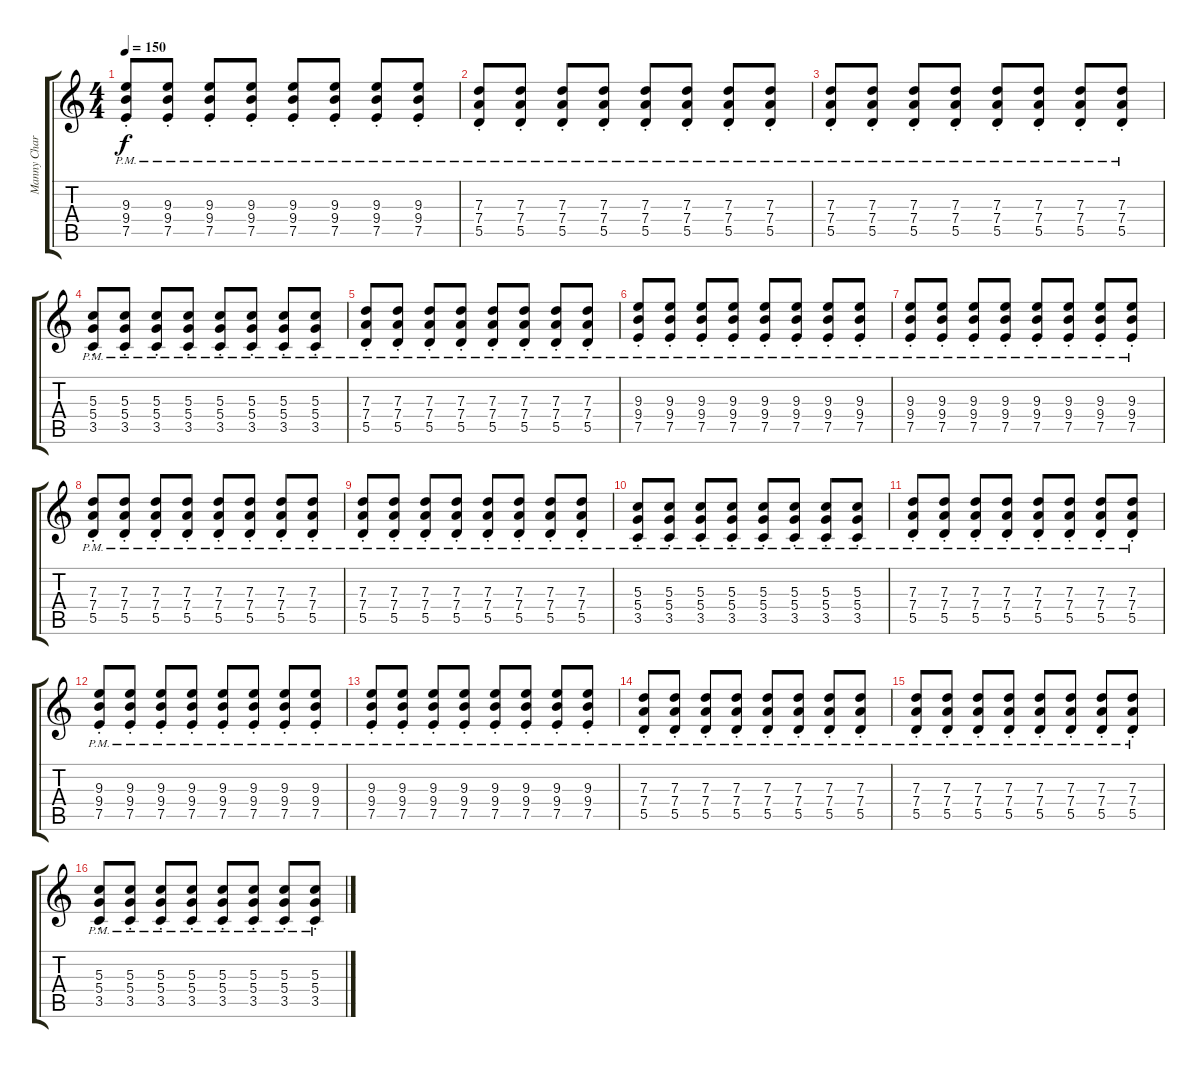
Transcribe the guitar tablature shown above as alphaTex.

\track ("Manny Charlton (rhythm guitar)" "Manny Char") {instrument overdrivenguitar}
\staff {score tabs}
\tuning (E4 B3 G3 D3 A2 E2) {hide}
\ts (4 4)
\tempo 150
\clef g2
\ks c
(9.3{pm st} 9.4{pm st} 7.5{pm st}).8{dy f} (9.3{pm st} 9.4{pm st} 7.5{pm st}).8 (9.3{pm st} 9.4{pm st} 7.5{pm st}).8 (9.3{pm st} 9.4{pm st} 7.5{pm st}).8 (9.3{pm st} 9.4{pm st} 7.5{pm st}).8 (9.3{pm st} 9.4{pm st} 7.5{pm st}).8 (9.3{pm st} 9.4{pm st} 7.5{pm st}).8 (9.3{pm st} 9.4{pm st} 7.5{pm st}).8 |
(7.3{pm st} 7.4{pm st} 5.5{pm st}).8 (7.3{pm st} 7.4{pm st} 5.5{pm st}).8 (7.3{pm st} 7.4{pm st} 5.5{pm st}).8 (7.3{pm st} 7.4{pm st} 5.5{pm st}).8 (7.3{pm st} 7.4{pm st} 5.5{pm st}).8 (7.3{pm st} 7.4{pm st} 5.5{pm st}).8 (7.3{pm st} 7.4{pm st} 5.5{pm st}).8 (7.3{pm st} 7.4{pm st} 5.5{pm st}).8 |
(7.3{pm st} 7.4{pm st} 5.5{pm st}).8 (7.3{pm st} 7.4{pm st} 5.5{pm st}).8 (7.3{pm st} 7.4{pm st} 5.5{pm st}).8 (7.3{pm st} 7.4{pm st} 5.5{pm st}).8 (7.3{pm st} 7.4{pm st} 5.5{pm st}).8 (7.3{pm st} 7.4{pm st} 5.5{pm st}).8 (7.3{pm st} 7.4{pm st} 5.5{pm st}).8 (7.3{pm st} 7.4{pm st} 5.5{pm st}).8 |
(5.3{pm st} 5.4{pm st} 3.5{pm st}).8 (5.3{pm st} 5.4{pm st} 3.5{pm st}).8 (5.3{pm st} 5.4{pm st} 3.5{pm st}).8 (5.3{pm st} 5.4{pm st} 3.5{pm st}).8 (5.3{pm st} 5.4{pm st} 3.5{pm st}).8 (5.3{pm st} 5.4{pm st} 3.5{pm st}).8 (5.3{pm st} 5.4{pm st} 3.5{pm st}).8 (5.3{pm st} 5.4{pm st} 3.5{pm st}).8 |
(7.3{pm st} 7.4{pm st} 5.5{pm st}).8 (7.3{pm st} 7.4{pm st} 5.5{pm st}).8 (7.3{pm st} 7.4{pm st} 5.5{pm st}).8 (7.3{pm st} 7.4{pm st} 5.5{pm st}).8 (7.3{pm st} 7.4{pm st} 5.5{pm st}).8 (7.3{pm st} 7.4{pm st} 5.5{pm st}).8 (7.3{pm st} 7.4{pm st} 5.5{pm st}).8 (7.3{pm st} 7.4{pm st} 5.5{pm st}).8 |
(9.3{pm st} 9.4{pm st} 7.5{pm st}).8 (9.3{pm st} 9.4{pm st} 7.5{pm st}).8 (9.3{pm st} 9.4{pm st} 7.5{pm st}).8 (9.3{pm st} 9.4{pm st} 7.5{pm st}).8 (9.3{pm st} 9.4{pm st} 7.5{pm st}).8 (9.3{pm st} 9.4{pm st} 7.5{pm st}).8 (9.3{pm st} 9.4{pm st} 7.5{pm st}).8 (9.3{pm st} 9.4{pm st} 7.5{pm st}).8 |
(9.3{pm st} 9.4{pm st} 7.5{pm st}).8 (9.3{pm st} 9.4{pm st} 7.5{pm st}).8 (9.3{pm st} 9.4{pm st} 7.5{pm st}).8 (9.3{pm st} 9.4{pm st} 7.5{pm st}).8 (9.3{pm st} 9.4{pm st} 7.5{pm st}).8 (9.3{pm st} 9.4{pm st} 7.5{pm st}).8 (9.3{pm st} 9.4{pm st} 7.5{pm st}).8 (9.3{pm st} 9.4{pm st} 7.5{pm st}).8 |
(7.3{pm st} 7.4{pm st} 5.5{pm st}).8 (7.3{pm st} 7.4{pm st} 5.5{pm st}).8 (7.3{pm st} 7.4{pm st} 5.5{pm st}).8 (7.3{pm st} 7.4{pm st} 5.5{pm st}).8 (7.3{pm st} 7.4{pm st} 5.5{pm st}).8 (7.3{pm st} 7.4{pm st} 5.5{pm st}).8 (7.3{pm st} 7.4{pm st} 5.5{pm st}).8 (7.3{pm st} 7.4{pm st} 5.5{pm st}).8 |
(7.3{pm st} 7.4{pm st} 5.5{pm st}).8 (7.3{pm st} 7.4{pm st} 5.5{pm st}).8 (7.3{pm st} 7.4{pm st} 5.5{pm st}).8 (7.3{pm st} 7.4{pm st} 5.5{pm st}).8 (7.3{pm st} 7.4{pm st} 5.5{pm st}).8 (7.3{pm st} 7.4{pm st} 5.5{pm st}).8 (7.3{pm st} 7.4{pm st} 5.5{pm st}).8 (7.3{pm st} 7.4{pm st} 5.5{pm st}).8 |
(5.3{pm st} 5.4{pm st} 3.5{pm st}).8 (5.3{pm st} 5.4{pm st} 3.5{pm st}).8 (5.3{pm st} 5.4{pm st} 3.5{pm st}).8 (5.3{pm st} 5.4{pm st} 3.5{pm st}).8 (5.3{pm st} 5.4{pm st} 3.5{pm st}).8 (5.3{pm st} 5.4{pm st} 3.5{pm st}).8 (5.3{pm st} 5.4{pm st} 3.5{pm st}).8 (5.3{pm st} 5.4{pm st} 3.5{pm st}).8 |
(7.3{pm st} 7.4{pm st} 5.5{pm st}).8 (7.3{pm st} 7.4{pm st} 5.5{pm st}).8 (7.3{pm st} 7.4{pm st} 5.5{pm st}).8 (7.3{pm st} 7.4{pm st} 5.5{pm st}).8 (7.3{pm st} 7.4{pm st} 5.5{pm st}).8 (7.3{pm st} 7.4{pm st} 5.5{pm st}).8 (7.3{pm st} 7.4{pm st} 5.5{pm st}).8 (7.3{pm st} 7.4{pm st} 5.5{pm st}).8 |
(9.3{pm st} 9.4{pm st} 7.5{pm st}).8 (9.3{pm st} 9.4{pm st} 7.5{pm st}).8 (9.3{pm st} 9.4{pm st} 7.5{pm st}).8 (9.3{pm st} 9.4{pm st} 7.5{pm st}).8 (9.3{pm st} 9.4{pm st} 7.5{pm st}).8 (9.3{pm st} 9.4{pm st} 7.5{pm st}).8 (9.3{pm st} 9.4{pm st} 7.5{pm st}).8 (9.3{pm st} 9.4{pm st} 7.5{pm st}).8 |
(9.3{pm st} 9.4{pm st} 7.5{pm st}).8 (9.3{pm st} 9.4{pm st} 7.5{pm st}).8 (9.3{pm st} 9.4{pm st} 7.5{pm st}).8 (9.3{pm st} 9.4{pm st} 7.5{pm st}).8 (9.3{pm st} 9.4{pm st} 7.5{pm st}).8 (9.3{pm st} 9.4{pm st} 7.5{pm st}).8 (9.3{pm st} 9.4{pm st} 7.5{pm st}).8 (9.3{pm st} 9.4{pm st} 7.5{pm st}).8 |
(7.3{pm st} 7.4{pm st} 5.5{pm st}).8 (7.3{pm st} 7.4{pm st} 5.5{pm st}).8 (7.3{pm st} 7.4{pm st} 5.5{pm st}).8 (7.3{pm st} 7.4{pm st} 5.5{pm st}).8 (7.3{pm st} 7.4{pm st} 5.5{pm st}).8 (7.3{pm st} 7.4{pm st} 5.5{pm st}).8 (7.3{pm st} 7.4{pm st} 5.5{pm st}).8 (7.3{pm st} 7.4{pm st} 5.5{pm st}).8 |
(7.3{pm st} 7.4{pm st} 5.5{pm st}).8 (7.3{pm st} 7.4{pm st} 5.5{pm st}).8 (7.3{pm st} 7.4{pm st} 5.5{pm st}).8 (7.3{pm st} 7.4{pm st} 5.5{pm st}).8 (7.3{pm st} 7.4{pm st} 5.5{pm st}).8 (7.3{pm st} 7.4{pm st} 5.5{pm st}).8 (7.3{pm st} 7.4{pm st} 5.5{pm st}).8 (7.3{pm st} 7.4{pm st} 5.5{pm st}).8 |
(5.3{pm st} 5.4{pm st} 3.5{pm st}).8 (5.3{pm st} 5.4{pm st} 3.5{pm st}).8 (5.3{pm st} 5.4{pm st} 3.5{pm st}).8 (5.3{pm st} 5.4{pm st} 3.5{pm st}).8 (5.3{pm st} 5.4{pm st} 3.5{pm st}).8 (5.3{pm st} 5.4{pm st} 3.5{pm st}).8 (5.3{pm st} 5.4{pm st} 3.5{pm st}).8 (5.3{pm st} 5.4{pm st} 3.5{pm st}).8
